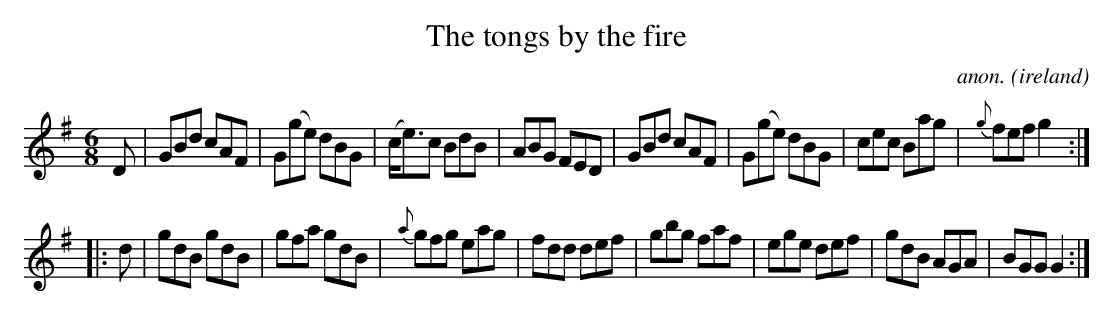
X:1
T:The tongs by the fire
O:ireland
C:anon.
M:6/8
L:1/8
K:G
D|GBd cAF|G(ge) dBG|(c<e)c BdB|ABG FED|GBd cAF|G(ge) dBG|cec Bag|{g}fef g2:|
|:d|gdB gdB|gfa gdB|{a}gfg eag|fdd def|gbg faf|ege def|gdB AGA|BGG G2:|
